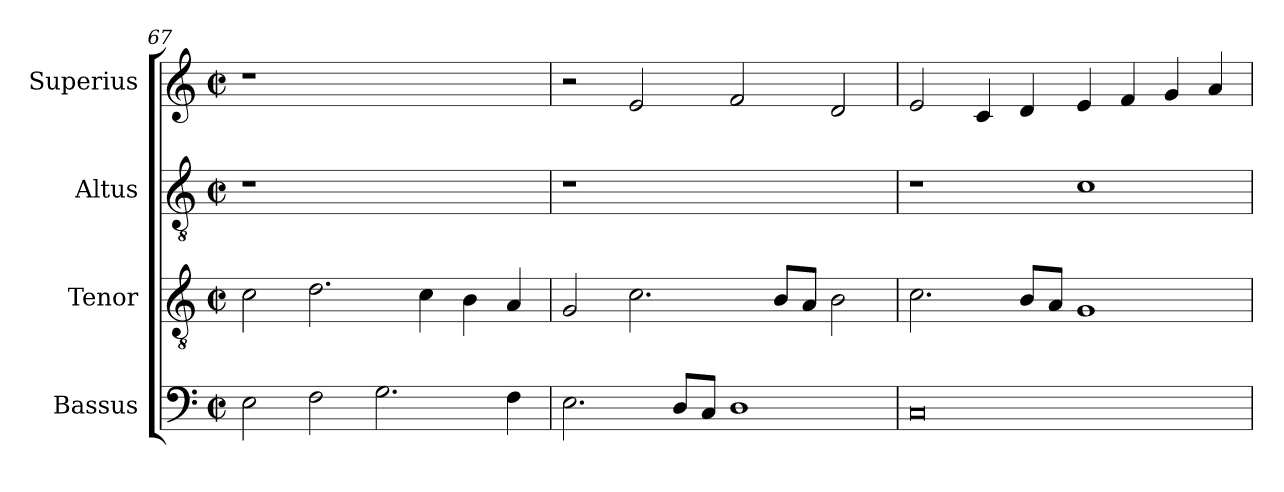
**kern	**kern	**kern	**kern
*part4	*part3	*part2	*part1
*staff4	*staff3	*staff2	*staff1
*I"Bassus	*I"Tenor	*I"Altus	*I"Superius
*I'B.	*I'T.	*	*I'S.
!!LO:PB:g=z
*clefF4	*clefGv2	*clefGv2	*clefG2
*	*ITrd7c12	*ITrd7c12	*
*k[]	*k[]	*k[]	*k[]
*C:	*C:	*C:	*C:
*M2/2	*M2/2	*M2/2	*M2/2
*met(c|)	*met(c|)	*met(c|)	*met(c|)
=67	=67	=67	=67
!	!	!LO:N:vis=1	!LO:N:vis=1
2Ei\	2Ci\	1r	1r
2Fi\	2.Di\	.	.
2.Gi\	.	1ryy	1ryy
.	4Ci\	.	.
.	4BBi\	.	.
4Fi\	4AAi/	.	.
=68	=68	=68	=68
!	!	!LO:N:vis=1	!
2.Ei\	2GGi/	1r	2r
.	2.Ci\	.	2ei/
8Di/L	.	.	.
8Ci/J	.	.	.
1Di	.	1ryy	2fi/
.	8BBi/L	.	.
.	8AAi/J	.	.
.	2BBi\	.	2di/
=69	=69	=69	=69
0Ci	2.Ci\	1r	2ei/
.	.	.	4ci/
.	8BBi/L	.	4di/
.	8AAi/J	.	.
.	1GGi	1Ci	4ei/
.	.	.	4fi/
.	.	.	4gi/
.	.	.	4ai/
=	=	=	=
*-	*-	*-	*-
